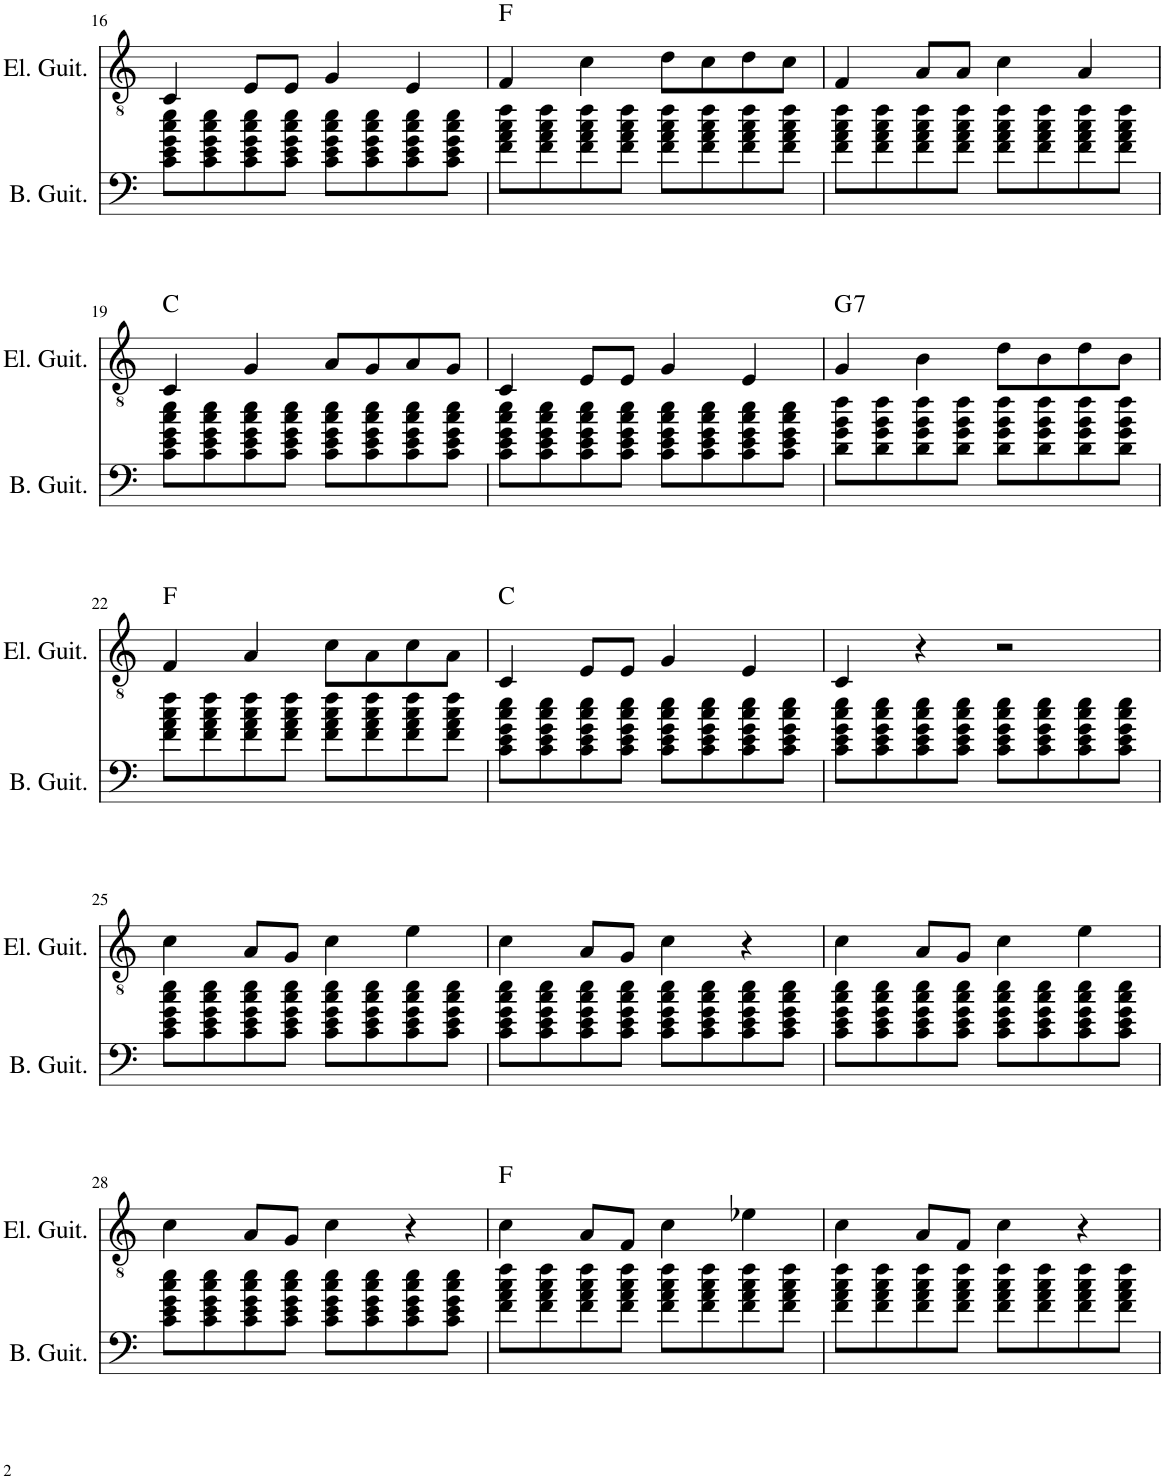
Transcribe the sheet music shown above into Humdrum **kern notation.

**kern	**kern	**harte
*part2	*part1	*part1
*staff2	*staff1	*
*I"Bass Guitar	*I"Electric Guitar	*
*I'B. Guit.	*I'El. Guit.	*
!!LO:PB:g=z
*clefF4	*clefGv2	*
*Trd7c12	*	*
*k[]	*k[]	*
*M4/4	*M4/4	*
*met(c)	*met(c)	*
=16	=16	=16
8c\ 8e\ 8g\ 8cc\ 8ee\L	4C/	.
8c\ 8e\ 8g\ 8cc\ 8ee\	.	.
8c\ 8e\ 8g\ 8cc\ 8ee\	8E/L	.
8c\ 8e\ 8g\ 8cc\ 8ee\J	8E/J	.
8c\ 8e\ 8g\ 8cc\ 8ee\L	4G/	.
8c\ 8e\ 8g\ 8cc\ 8ee\	.	.
8c\ 8e\ 8g\ 8cc\ 8ee\	4E/	.
8c\ 8e\ 8g\ 8cc\ 8ee\J	.	.
=17	=17	=17
8f\ 8a\ 8cc\ 8ff\L	4F/	F:maj
8f\ 8a\ 8cc\ 8ff\	.	.
8f\ 8a\ 8cc\ 8ff\	4c\	.
8f\ 8a\ 8cc\ 8ff\J	.	.
8f\ 8a\ 8cc\ 8ff\L	8d\L	.
8f\ 8a\ 8cc\ 8ff\	8c\	.
8f\ 8a\ 8cc\ 8ff\	8d\	.
8f\ 8a\ 8cc\ 8ff\J	8c\J	.
=18	=18	=18
8f\ 8a\ 8cc\ 8ff\L	4F/	.
8f\ 8a\ 8cc\ 8ff\	.	.
8f\ 8a\ 8cc\ 8ff\	8A/L	.
8f\ 8a\ 8cc\ 8ff\J	8A/J	.
8f\ 8a\ 8cc\ 8ff\L	4c\	.
8f\ 8a\ 8cc\ 8ff\	.	.
8f\ 8a\ 8cc\ 8ff\	4A/	.
8f\ 8a\ 8cc\ 8ff\J	.	.
!!LO:LB:g=z
=19	=19	=19
8c\ 8e\ 8g\ 8cc\ 8ee\L	4C/	C:maj
8c\ 8e\ 8g\ 8cc\ 8ee\	.	.
8c\ 8e\ 8g\ 8cc\ 8ee\	4G/	.
8c\ 8e\ 8g\ 8cc\ 8ee\J	.	.
8c\ 8e\ 8g\ 8cc\ 8ee\L	8A/L	.
8c\ 8e\ 8g\ 8cc\ 8ee\	8G/	.
8c\ 8e\ 8g\ 8cc\ 8ee\	8A/	.
8c\ 8e\ 8g\ 8cc\ 8ee\J	8G/J	.
=20	=20	=20
8c\ 8e\ 8g\ 8cc\ 8ee\L	4C/	.
8c\ 8e\ 8g\ 8cc\ 8ee\	.	.
8c\ 8e\ 8g\ 8cc\ 8ee\	8E/L	.
8c\ 8e\ 8g\ 8cc\ 8ee\J	8E/J	.
8c\ 8e\ 8g\ 8cc\ 8ee\L	4G/	.
8c\ 8e\ 8g\ 8cc\ 8ee\	.	.
8c\ 8e\ 8g\ 8cc\ 8ee\	4E/	.
8c\ 8e\ 8g\ 8cc\ 8ee\J	.	.
=21	=21	=21
!	!	!LO:H:kt=7
8d\ 8g\ 8b\ 8ff\L	4G/	G:7
8d\ 8g\ 8b\ 8ff\	.	.
8d\ 8g\ 8b\ 8ff\	4B\	.
8d\ 8g\ 8b\ 8ff\J	.	.
8d\ 8g\ 8b\ 8ff\L	8d\L	.
8d\ 8g\ 8b\ 8ff\	8B\	.
8d\ 8g\ 8b\ 8ff\	8d\	.
8d\ 8g\ 8b\ 8ff\J	8B\J	.
!!LO:LB:g=z
=22	=22	=22
8f\ 8a\ 8cc\ 8ff\L	4F/	F:maj
8f\ 8a\ 8cc\ 8ff\	.	.
8f\ 8a\ 8cc\ 8ff\	4A/	.
8f\ 8a\ 8cc\ 8ff\J	.	.
8f\ 8a\ 8cc\ 8ff\L	8c\L	.
8f\ 8a\ 8cc\ 8ff\	8A\	.
8f\ 8a\ 8cc\ 8ff\	8c\	.
8f\ 8a\ 8cc\ 8ff\J	8A\J	.
=23	=23	=23
8c\ 8e\ 8g\ 8cc\ 8ee\L	4C/	C:maj
8c\ 8e\ 8g\ 8cc\ 8ee\	.	.
8c\ 8e\ 8g\ 8cc\ 8ee\	8E/L	.
8c\ 8e\ 8g\ 8cc\ 8ee\J	8E/J	.
8c\ 8e\ 8g\ 8cc\ 8ee\L	4G/	.
8c\ 8e\ 8g\ 8cc\ 8ee\	.	.
8c\ 8e\ 8g\ 8cc\ 8ee\	4E/	.
8c\ 8e\ 8g\ 8cc\ 8ee\J	.	.
=24	=24	=24
8c\ 8e\ 8g\ 8cc\ 8ee\L	4C/	.
8c\ 8e\ 8g\ 8cc\ 8ee\	.	.
8c\ 8e\ 8g\ 8cc\ 8ee\	4r	.
8c\ 8e\ 8g\ 8cc\ 8ee\J	.	.
8c\ 8e\ 8g\ 8cc\ 8ee\L	2r	.
8c\ 8e\ 8g\ 8cc\ 8ee\	.	.
8c\ 8e\ 8g\ 8cc\ 8ee\	.	.
8c\ 8e\ 8g\ 8cc\ 8ee\J	.	.
!!LO:LB:g=z
=25	=25	=25
8c\ 8e\ 8g\ 8cc\ 8ee\L	4c\	.
8c\ 8e\ 8g\ 8cc\ 8ee\	.	.
8c\ 8e\ 8g\ 8cc\ 8ee\	8A/L	.
8c\ 8e\ 8g\ 8cc\ 8ee\J	8G/J	.
8c\ 8e\ 8g\ 8cc\ 8ee\L	4c\	.
8c\ 8e\ 8g\ 8cc\ 8ee\	.	.
8c\ 8e\ 8g\ 8cc\ 8ee\	4e\	.
8c\ 8e\ 8g\ 8cc\ 8ee\J	.	.
=26	=26	=26
8c\ 8e\ 8g\ 8cc\ 8ee\L	4c\	.
8c\ 8e\ 8g\ 8cc\ 8ee\	.	.
8c\ 8e\ 8g\ 8cc\ 8ee\	8A/L	.
8c\ 8e\ 8g\ 8cc\ 8ee\J	8G/J	.
8c\ 8e\ 8g\ 8cc\ 8ee\L	4c\	.
8c\ 8e\ 8g\ 8cc\ 8ee\	.	.
8c\ 8e\ 8g\ 8cc\ 8ee\	4r	.
8c\ 8e\ 8g\ 8cc\ 8ee\J	.	.
=27	=27	=27
8c\ 8e\ 8g\ 8cc\ 8ee\L	4c\	.
8c\ 8e\ 8g\ 8cc\ 8ee\	.	.
8c\ 8e\ 8g\ 8cc\ 8ee\	8A/L	.
8c\ 8e\ 8g\ 8cc\ 8ee\J	8G/J	.
8c\ 8e\ 8g\ 8cc\ 8ee\L	4c\	.
8c\ 8e\ 8g\ 8cc\ 8ee\	.	.
8c\ 8e\ 8g\ 8cc\ 8ee\	4e\	.
8c\ 8e\ 8g\ 8cc\ 8ee\J	.	.
!!LO:LB:g=z
=28	=28	=28
8c\ 8e\ 8g\ 8cc\ 8ee\L	4c\	.
8c\ 8e\ 8g\ 8cc\ 8ee\	.	.
8c\ 8e\ 8g\ 8cc\ 8ee\	8A/L	.
8c\ 8e\ 8g\ 8cc\ 8ee\J	8G/J	.
8c\ 8e\ 8g\ 8cc\ 8ee\L	4c\	.
8c\ 8e\ 8g\ 8cc\ 8ee\	.	.
8c\ 8e\ 8g\ 8cc\ 8ee\	4r	.
8c\ 8e\ 8g\ 8cc\ 8ee\J	.	.
=29	=29	=29
8f\ 8a\ 8cc\ 8ff\L	4c\	F:maj
8f\ 8a\ 8cc\ 8ff\	.	.
8f\ 8a\ 8cc\ 8ff\	8A/L	.
8f\ 8a\ 8cc\ 8ff\J	8F/J	.
8f\ 8a\ 8cc\ 8ff\L	4c\	.
8f\ 8a\ 8cc\ 8ff\	.	.
8f\ 8a\ 8cc\ 8ff\	4e-X\	.
8f\ 8a\ 8cc\ 8ff\J	.	.
=30	=30	=30
8f\ 8a\ 8cc\ 8ff\L	4c\	.
8f\ 8a\ 8cc\ 8ff\	.	.
8f\ 8a\ 8cc\ 8ff\	8A/L	.
8f\ 8a\ 8cc\ 8ff\J	8F/J	.
8f\ 8a\ 8cc\ 8ff\L	4c\	.
8f\ 8a\ 8cc\ 8ff\	.	.
8f\ 8a\ 8cc\ 8ff\	4r	.
8f\ 8a\ 8cc\ 8ff\J	.	.
=	=	=
*-	*-	*-
